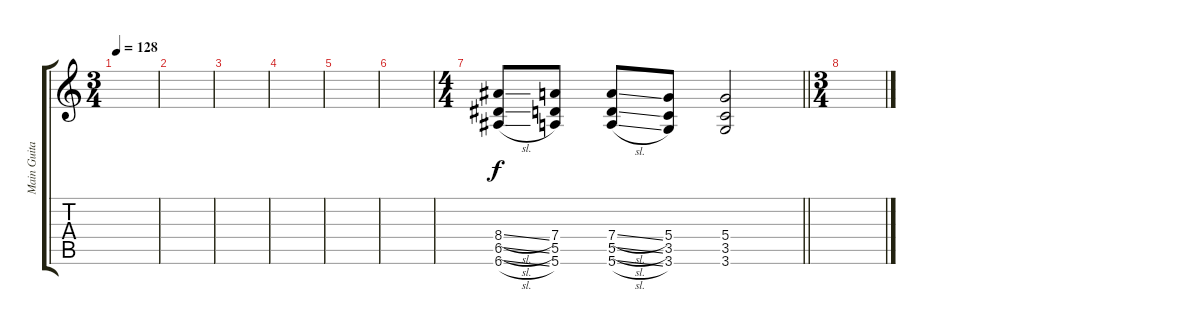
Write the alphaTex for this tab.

\track ("Main Guitar" "Main Guita") {instrument electricguitarjazz}
\staff {score tabs}
\tuning (E4 B3 G3 D3 A2 E2) {hide}
\ts (3 4)
\tempo 128
\clef g2
\ks c
|
|
|
|
|
|
\ts (4 4)
\barLineRight lightlight
(8.4{sl} 6.5{sl} 6.6{sl}).8 (7.4 5.5 5.6).8 (7.4{sl} 5.5{sl} 5.6{sl}).8 (5.4 3.5 3.6).8 (5.4 3.5 3.6).2 |
\ts (3 4)
